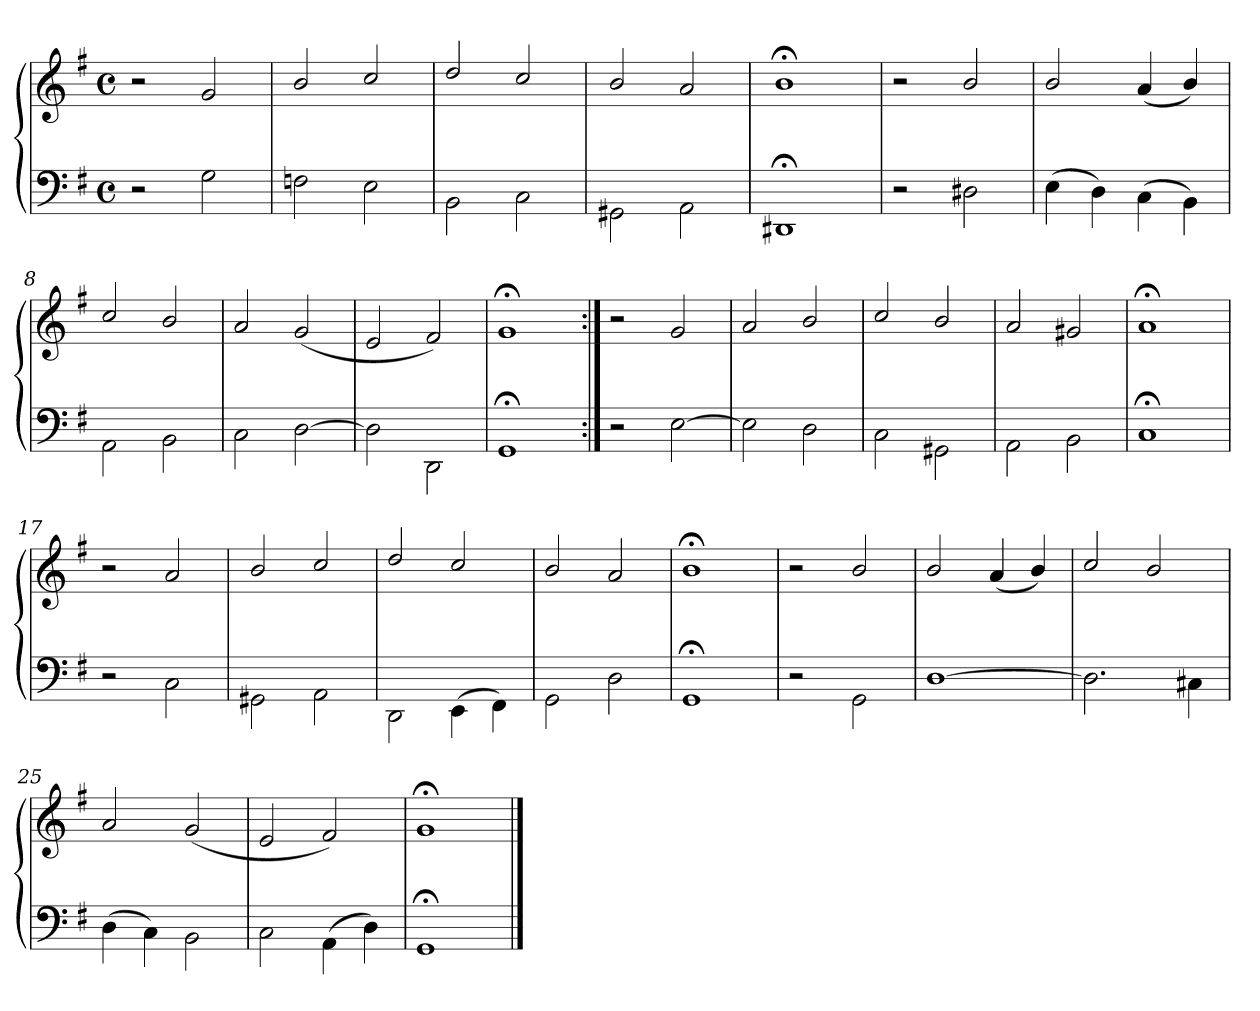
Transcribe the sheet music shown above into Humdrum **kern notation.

**kern	**kern
*part1	*part1
*staff2	*staff1
*clefF4	*clefG2
*k[f#]	*k[f#]
*M4/4	*M4/4
*met(c)	*met(c)
=1	=1
2r	2r
2G\	2g/
=2	=2
2Fn\	2b/
2E\	2cc/
=3	=3
2BB\	2dd/
2C\	2cc/
=4	=4
2GG#X\	2b/
2AA\	2a/
=5	=5
1DD#X;\	1b;</
=6	=6
2r	2r
2D#X\	2b/
=7	=7
(4E\	2b/
4D\)	.
(4C\	(4a/
4BB\)	4b/)
=8	=8
2AA\	2cc/
2BB\	2b/
=9	=9
2C\	2a/
[2D\	(2g/
=10	=10
2D\]	2e/
2DD\	2f#/)
=11	=11
1GG;\	1g;</
!!LO:LB:g=z
=12:|!	=12:|!
2r	2r
[2E\	2g/
=13	=13
2E\]	2a/
2D\	2b/
=14	=14
2C\	2cc/
2GG#X\	2b/
=15	=15
2AA\	2a/
2BB\	2g#X/
=16	=16
1C;\	1a;</
=17	=17
2r	2r
2C\	2a/
=18	=18
2GG#X\	2b/
2AA\	2cc/
=19	=19
2DD\	2dd/
(4EE\	2cc/
4FF#\)	.
=20	=20
2GG\	2b/
2D\	2a/
=21	=21
1GG;\	1b;</
!!LO:LB:g=z
=22	=22
2r	2r
2GG\	2b/
=23	=23
[1D\	2b/
.	(4a/
.	4b/)
=24	=24
2.D\]	2cc/
.	2b/
4C#X\	.
=25	=25
(4D\	2a/
4C\)	.
2BB\	(2g/
=26	=26
2C\	2e/
(4AA\	2f#/)
4D\)	.
=27	=27
1GG;\	1g;</
==	==
*-	*-
